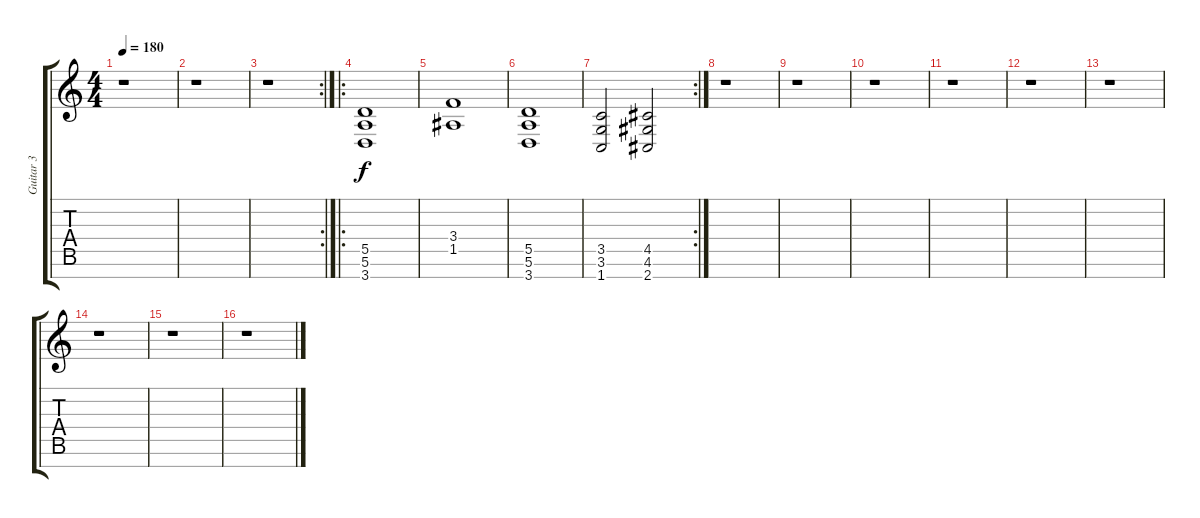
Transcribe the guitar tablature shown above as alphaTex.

\track ("Guitar 3" "Guitar 3") {instrument distortionguitar}
\staff {score tabs}
\tuning (E4 B3 G3 D3 A2 E2 B1) {hide}
\ts (4 4)
\tempo 180
\clef g2
\ks c
r.1{dy f} |
r.1 |
\rc 2
r.1 |
\ro
(5.5 5.6 3.7).1 |
(3.4 1.5).1 |
(5.5 5.6 3.7).1 |
\rc 2
(3.5 3.6 1.7).2 (4.5 4.6 2.7).2 |
r.1 |
r.1 |
r.1 |
r.1 |
r.1 |
r.1 |
r.1 |
r.1 |
r.1
